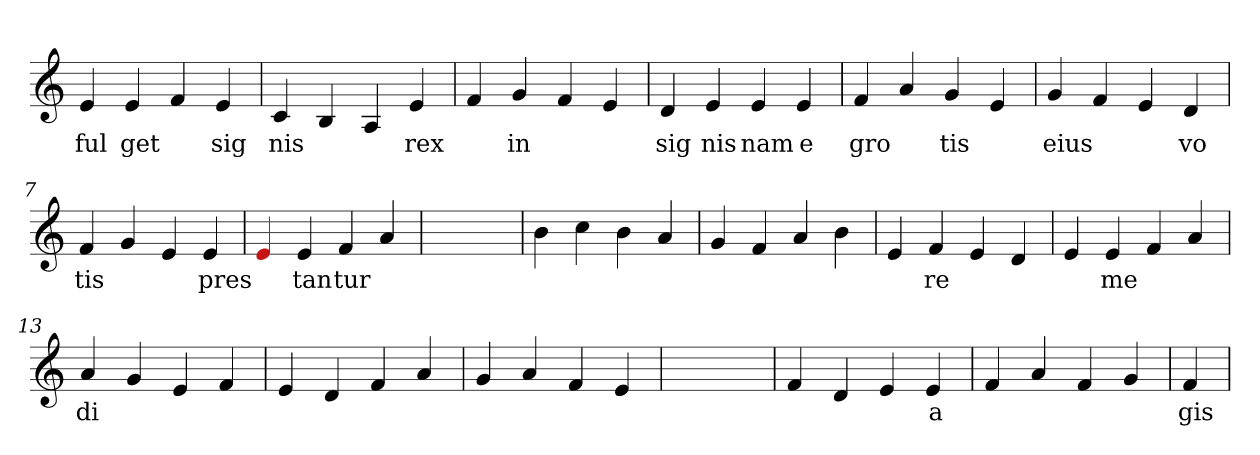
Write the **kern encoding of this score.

**kern	**text
*part1	*part1
*staff1	*staff1
*clefG2	*
=1	=1
4e	ful
4e	get
4f	.
4e	sig
=2	=2
4c	nis
4B	.
4A	.
4e	rex
=3	=3
4f	.
4g	in
4f	.
4e	.
=4	=4
4d	sig
4e	nis
4e	nam
4e	e
=5	=5
4f	gro
4a	.
4g	tis
4e	.
=6	=6
4g	eius
4f	.
4e	.
4d	vo
=7	=7
4f	tis
4g	.
4e	.
4e	pres
=8	=8
4Re	.
4e	tan
4f	tur
4a	.
=9	=9
1ryy	.
=9	=9
4b	.
4cc	.
4b	.
4a	.
=10	=10
4g	.
4f	.
4a	.
4b	.
=11	=11
4e	.
4f	re
4e	.
4d	.
=12	=12
4e	.
4e	me
4f	.
4a	.
=13	=13
4a	di
4g	.
4e	.
4f	.
=14	=14
4e	.
4d	.
4f	.
4a	.
=15	=15
4g	.
4a	.
4f	.
4e	.
=16	=16
1ryy	.
=16	=16
4f	.
4d	.
4e	.
4e	a
=17	=17
4f	.
4a	.
4f	.
4g	.
=18	=18
4f	gis
=	=
*-	*-
